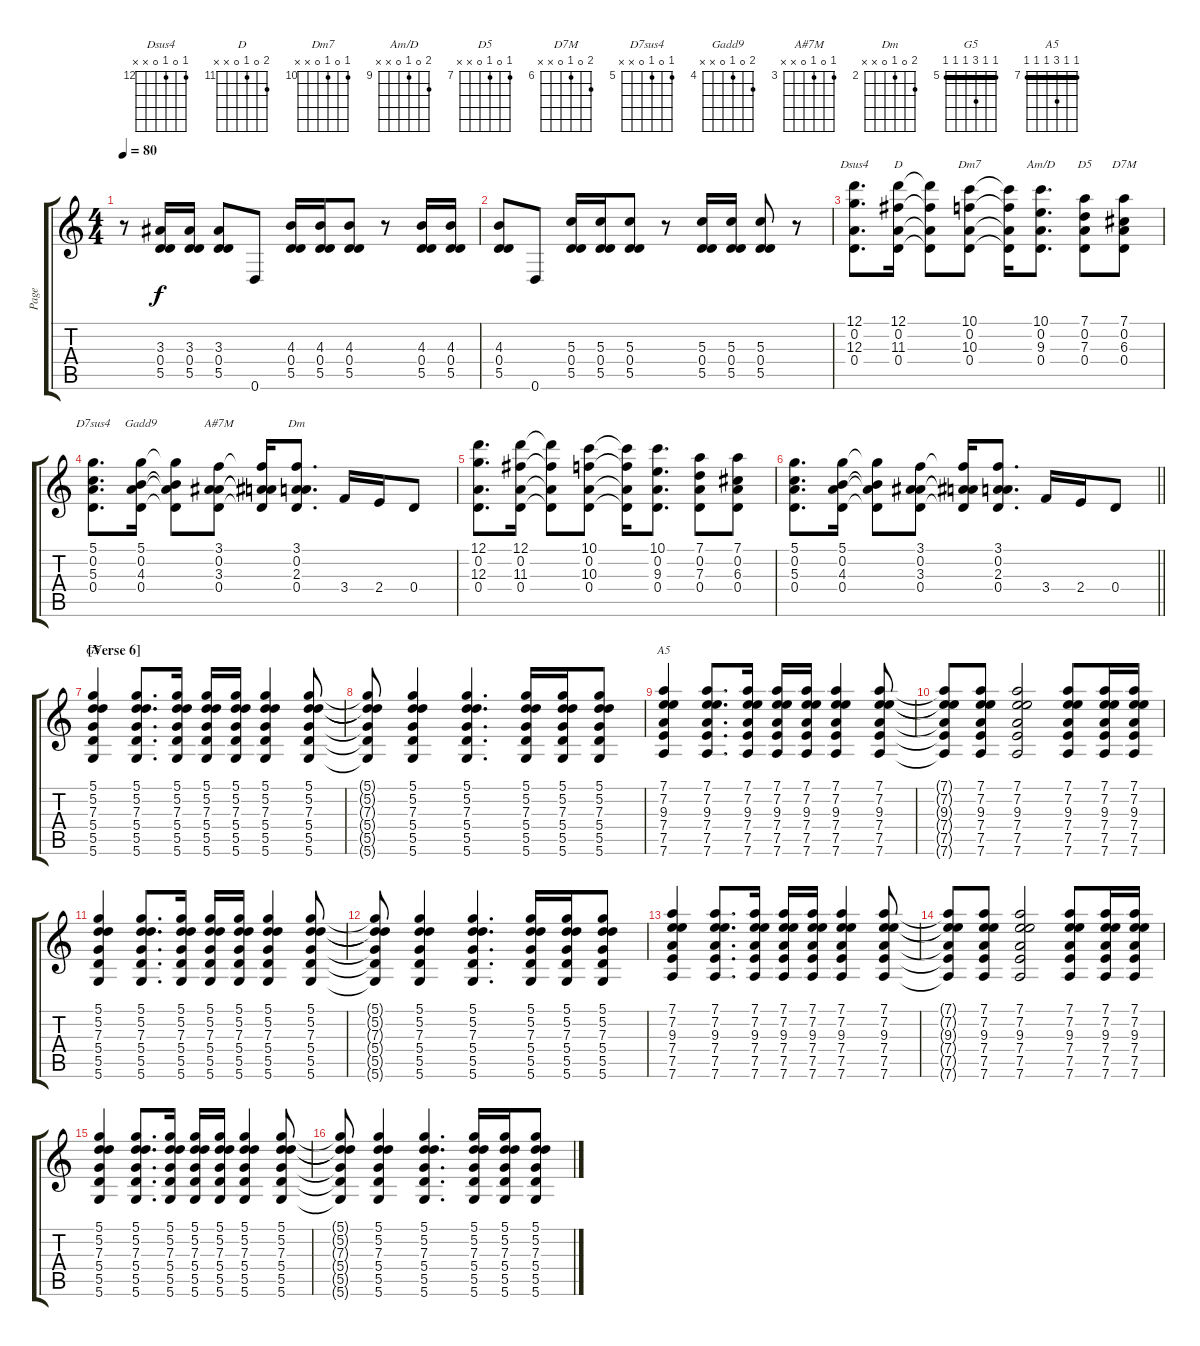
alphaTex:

\track ("Page " "Page ") {instrument overdrivenguitar}
\staff {score tabs}
\tuning (D4 A3 G3 D3 A2 D2) {hide}
\chord ("Dsus4" 12 0 12 0 x x) {firstfret 12}
\chord ("D" 12 0 11 0 x x) {firstfret 11}
\chord ("Dm7" 10 0 10 0 x x) {firstfret 10}
\chord ("Am/D" 10 0 9 0 x x) {firstfret 9}
\chord ("D5" 7 0 7 0 x x) {firstfret 7}
\chord ("D7M" 7 0 6 0 x x) {firstfret 6}
\chord ("D7sus4" 5 0 5 0 x x) {firstfret 5}
\chord ("Gadd9" 5 0 4 0 x x) {firstfret 4}
\chord ("A#7M" 3 0 3 0 x x) {firstfret 3}
\chord ("Dm" 3 0 2 0 x x) {firstfret 2}
\chord ("G5" 5 5 7 5 5 5) {firstfret 5 barre 5}
\chord ("A5" 7 7 9 7 7 7) {firstfret 7 barre 7}
\ts (4 4)
\tempo 80
\clef g2
\ks c
r.8{dy f} (3.3 0.4 5.5).16 (3.3 0.4 5.5).16 (3.3 0.4 5.5).8 0.6.8 (4.3 0.4 5.5).16 (4.3 0.4 5.5).16 (4.3 0.4 5.5).8 r.8 (4.3 0.4 5.5).16 (4.3 0.4 5.5).16 |
(4.3 0.4 5.5).8 0.6.8 (5.3 0.4 5.5).16 (5.3 0.4 5.5).16 (5.3 0.4 5.5).8 r.8 (5.3 0.4 5.5).16 (5.3 0.4 5.5).16 (5.3 0.4 5.5).8 r.8 |
(12.1 0.2 12.3 0.4).8{d ch "Dsus4"} (12.1 0.2 11.3 0.4).16{ch "D"} (12.1{t} 0.2{t} 11.3{t} 0.4{t}).8 (10.1 0.2 10.3 0.4).8{ch "Dm7"} (10.1{t} 0.2{t} 10.3{t} 0.4{t}).16 (10.1 0.2 9.3 0.4).8{d ch "Am/D"} (7.1 0.2 7.3 0.4).8{ch "D5"} (7.1 0.2 6.3 0.4).8{ch "D7M"} |
(5.1 0.2 5.3 0.4).8{d ch "D7sus4"} (5.1 0.2 4.3 0.4).16{ch "Gadd9"} (5.1{t} 0.2{t} 4.3{t} 0.4{t}).8 (3.1 0.2 3.3 0.4).8{ch "A#7M"} (3.1{t} 0.2{t} 3.3{t} 0.4{t}).16 (3.1 0.2 2.3 0.4).8{d ch "Dm"} 3.4.16 2.4.16 0.4.8 |
(12.1 0.2 12.3 0.4).8{d} (12.1 0.2 11.3 0.4).16 (12.1{t} 0.2{t} 11.3{t} 0.4{t}).8 (10.1 0.2 10.3 0.4).8 (10.1{t} 0.2{t} 10.3{t} 0.4{t}).16 (10.1 0.2 9.3 0.4).8{d} (7.1 0.2 7.3 0.4).8 (7.1 0.2 6.3 0.4).8 |
\barLineRight lightlight
(5.1 0.2 5.3 0.4).8{d} (5.1 0.2 4.3 0.4).16 (5.1{t} 0.2{t} 4.3{t} 0.4{t}).8 (3.1 0.2 3.3 0.4).8 (3.1{t} 0.2{t} 3.3{t} 0.4{t}).16 (3.1 0.2 2.3 0.4).8{d} 3.4.16 2.4.16 0.4.8 |
\section ("" "[Verse 6]")
(5.1 5.2 7.3 5.4 5.5 5.6).4{ch "G5"} (5.1 5.2 7.3 5.4 5.5 5.6).8{d} (5.1 5.2 7.3 5.4 5.5 5.6).16 (5.1 5.2 7.3 5.4 5.5 5.6).16 (5.1 5.2 7.3 5.4 5.5 5.6).16 (5.1 5.2 7.3 5.4 5.5 5.6).4 (5.1 5.2 7.3 5.4 5.5 5.6).8 |
(5.1{t} 5.2{t} 7.3{t} 5.4{t} 5.5{t} 5.6{t}).8 (5.1 5.2 7.3 5.4 5.5 5.6).4 (5.1 5.2 7.3 5.4 5.5 5.6).4{d} (5.1 5.2 7.3 5.4 5.5 5.6).16 (5.1 5.2 7.3 5.4 5.5 5.6).16 (5.1 5.2 7.3 5.4 5.5 5.6).8 |
(7.1 7.2 9.3 7.4 7.5 7.6).4{ch "A5"} (7.1 7.2 9.3 7.4 7.5 7.6).8{d} (7.1 7.2 9.3 7.4 7.5 7.6).16 (7.1 7.2 9.3 7.4 7.5 7.6).16 (7.1 7.2 9.3 7.4 7.5 7.6).16 (7.1 7.2 9.3 7.4 7.5 7.6).4 (7.1 7.2 9.3 7.4 7.5 7.6).8 |
(7.1{t} 7.2{t} 9.3{t} 7.4{t} 7.5{t} 7.6{t}).8 (7.1 7.2 9.3 7.4 7.5 7.6).8 (7.1 7.2 9.3 7.4 7.5 7.6).2 (7.1 7.2 9.3 7.4 7.5 7.6).8 (7.1 7.2 9.3 7.4 7.5 7.6).16 (7.1 7.2 9.3 7.4 7.5 7.6).16 |
(5.1 5.2 7.3 5.4 5.5 5.6).4 (5.1 5.2 7.3 5.4 5.5 5.6).8{d} (5.1 5.2 7.3 5.4 5.5 5.6).16 (5.1 5.2 7.3 5.4 5.5 5.6).16 (5.1 5.2 7.3 5.4 5.5 5.6).16 (5.1 5.2 7.3 5.4 5.5 5.6).4 (5.1 5.2 7.3 5.4 5.5 5.6).8 |
(5.1{t} 5.2{t} 7.3{t} 5.4{t} 5.5{t} 5.6{t}).8 (5.1 5.2 7.3 5.4 5.5 5.6).4 (5.1 5.2 7.3 5.4 5.5 5.6).4{d} (5.1 5.2 7.3 5.4 5.5 5.6).16 (5.1 5.2 7.3 5.4 5.5 5.6).16 (5.1 5.2 7.3 5.4 5.5 5.6).8 |
(7.1 7.2 9.3 7.4 7.5 7.6).4 (7.1 7.2 9.3 7.4 7.5 7.6).8{d} (7.1 7.2 9.3 7.4 7.5 7.6).16 (7.1 7.2 9.3 7.4 7.5 7.6).16 (7.1 7.2 9.3 7.4 7.5 7.6).16 (7.1 7.2 9.3 7.4 7.5 7.6).4 (7.1 7.2 9.3 7.4 7.5 7.6).8 |
(7.1{t} 7.2{t} 9.3{t} 7.4{t} 7.5{t} 7.6{t}).8 (7.1 7.2 9.3 7.4 7.5 7.6).8 (7.1 7.2 9.3 7.4 7.5 7.6).2 (7.1 7.2 9.3 7.4 7.5 7.6).8 (7.1 7.2 9.3 7.4 7.5 7.6).16 (7.1 7.2 9.3 7.4 7.5 7.6).16 |
(5.1 5.2 7.3 5.4 5.5 5.6).4 (5.1 5.2 7.3 5.4 5.5 5.6).8{d} (5.1 5.2 7.3 5.4 5.5 5.6).16 (5.1 5.2 7.3 5.4 5.5 5.6).16 (5.1 5.2 7.3 5.4 5.5 5.6).16 (5.1 5.2 7.3 5.4 5.5 5.6).4 (5.1 5.2 7.3 5.4 5.5 5.6).8 |
(5.1{t} 5.2{t} 7.3{t} 5.4{t} 5.5{t} 5.6{t}).8 (5.1 5.2 7.3 5.4 5.5 5.6).4 (5.1 5.2 7.3 5.4 5.5 5.6).4{d} (5.1 5.2 7.3 5.4 5.5 5.6).16 (5.1 5.2 7.3 5.4 5.5 5.6).16 (5.1 5.2 7.3 5.4 5.5 5.6).8
